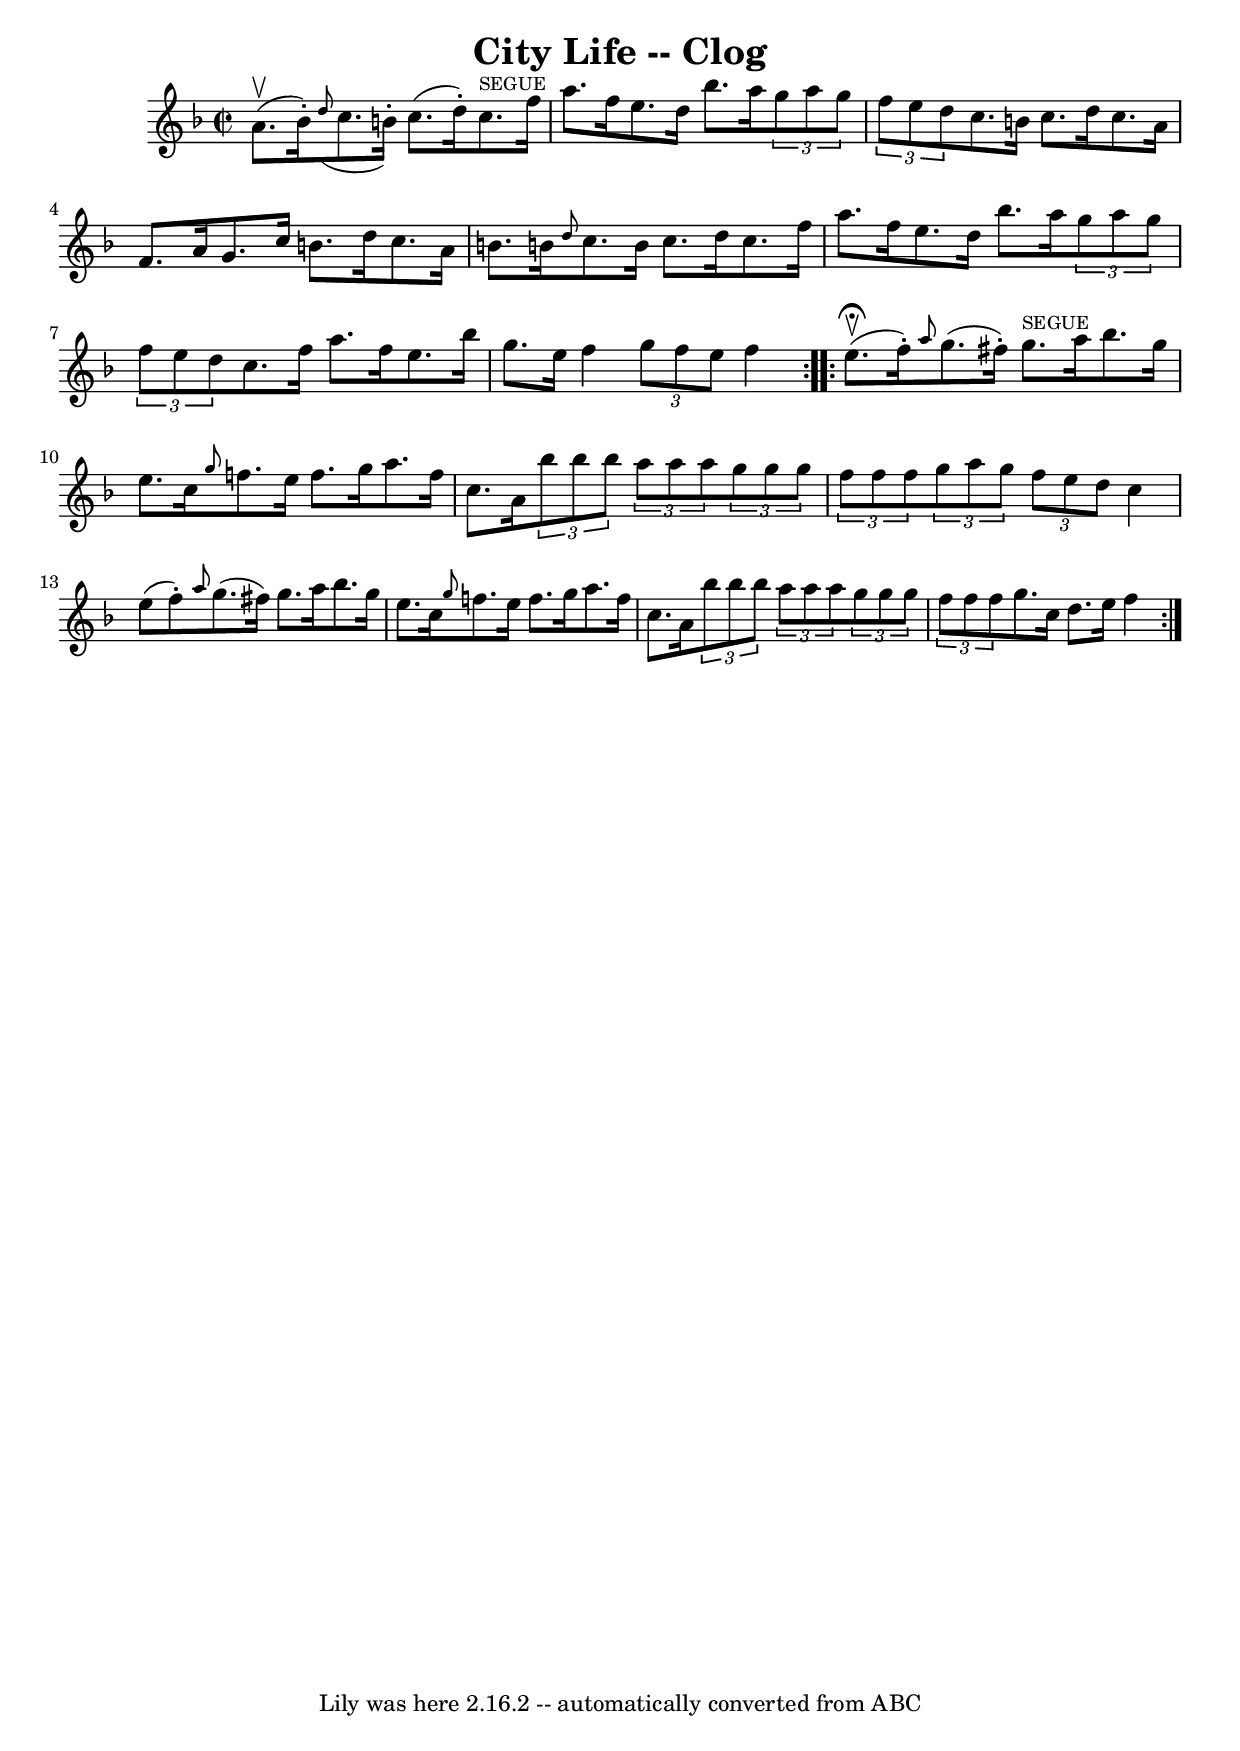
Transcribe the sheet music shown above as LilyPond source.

\version "2.16.2"
\include "Mammoth.ily"
\header {
  %% book = "Ryan's Mammoth Collection"
  crossRefNumber = "1"
  footnotes = ""
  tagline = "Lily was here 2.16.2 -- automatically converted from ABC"
  title = "City Life -- Clog"

}
voicedefault =  {



  \repeat volta 2 {

    \override Staff.TimeSignature #'style = #'C
    \time 2/2 
    \key f \major a'8.^\upbow(bes'16 -.) |
    \grace {    
      d''8 (
    } c''8. b'16 -.) c''8. (d''16 -.) c''8.^\segue   
    f''16 a''8. f''16  |
    e''8. d''16 bes''8. a''16    
    \times 2/3 { g''8 a''8 g''8  
	       } \times 2/3 { f''8 e''8 d''8  
			    } 
    |
    c''8. b'16 c''8. d''16 c''8. a'16 f'8. a'16  
    |
    g'8. c''16 b'8. d''16 c''8. a'16 b'8. b'!16  
    |
    \grace { d''8  
	   } c''8. b'16 c''8. d''16 c''8.    
    f''16 a''8. f''16  |
    e''8. d''16 bes''8. a''16    
    \times 2/3 { g''8 a''8 g''8  
	       }   \times 2/3 { f''8 e''8 d''8  
			      } 
    |
    c''8. f''16 a''8. f''16 e''8. bes''16 g''8.    
    e''16  |
    f''4  \times 2/3 { g''8 f''8 e''8  
		     } f''4    
  }     

  \repeat volta 2 {
    e''8.^\fermata^\upbow(f''16 -.) |
    \grace {    
      a''8  
    } g''8. (fis''16 -.) g''8.^\segue a''16 bes''8. g''16  
    e''8. c''16  |
    \grace { g''8  
	   } f''!8. e''16 f''8.    
    g''16 a''8. f''16 c''8. a'16  |
    \times 2/3 { bes''8    
		 bes''8 bes''8  
	       } \times 2/3 { a''8 a''8 a''8  
			    }   \times 2/3 {   
			      g''8 g''8 g''8  
			    } \times 2/3 { f''8 f''8 f''8  
					 } |
    
    \times 2/3 { g''8 a''8 g''8  
	       } \times 2/3 { f''8 e''8 d''8  
			    }   
    c''4 e''8 (f''8 -.) |
    \grace { a''8  
	   } g''8. (
    fis''16) g''8. a''16 bes''8. g''16 e''8. c''16  |
    
    \grace { g''8  
	   } f''!8. e''16 f''8. g''16 a''8. f''16    
    c''8. a'16  |
    \times 2/3 { bes''8 bes''8 bes''8  
	       } 
    \times 2/3 { a''8 a''8 a''8  
	       }   \times 2/3 { g''8 g''8 g''8  
			      } 
    \times 2/3 { f''8 f''8 f''8  
	       } |
    g''8. c''16 d''8.    
    e''16 f''4  
  }   

}

\score{
  <<

    \context Staff="default"
    {
      \voicedefault 
      
    }

  >>
  \layout {
    
  }
  \midi {
  }

}
